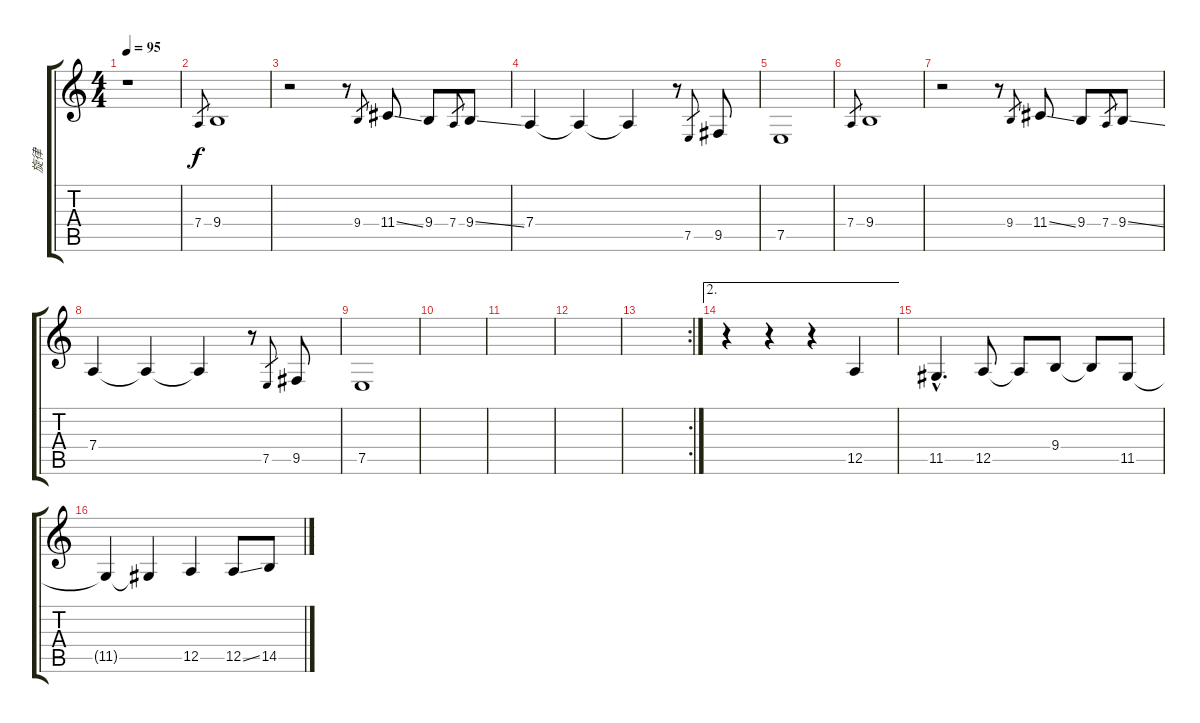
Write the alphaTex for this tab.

\track ("旋律" "旋律") {instrument acousticgrandpiano}
\staff {score tabs}
\tuning (E4 B3 G3 D3 A2 E2) {hide}
\ts (4 4)
\tempo 95
\clef g2
\ks c
r.1{dy f} |
7.4.8{gr} 9.4.1 |
r.2 r.8 9.4.8{gr} 11.4{ss}.8 9.4.8 7.4.8{gr} 9.4{ss}.8 |
7.4.4 7.4{t}.4 7.4{t}.4 r.8 7.5.8{gr} 9.5.8 |
7.5.1 |
7.4.8{gr} 9.4.1 |
r.2 r.8 9.4.8{gr} 11.4{ss}.8 9.4.8 7.4.8{gr} 9.4{ss}.8 |
7.4.4 7.4{t}.4 7.4{t}.4 r.8 7.5.8{gr} 9.5.8 |
7.5.1 |
|
|
|
\rc 2
|
\ae 2
r.4 r.4 r.4 12.5.4 |
11.5{hac}.4{d} 12.5.8 12.5{t}.8 9.4.8 9.4{t}.8 11.5.8 |
11.5{t}.4 11.5{t}.4 12.5.4 12.5{ss}.8 14.5.8
